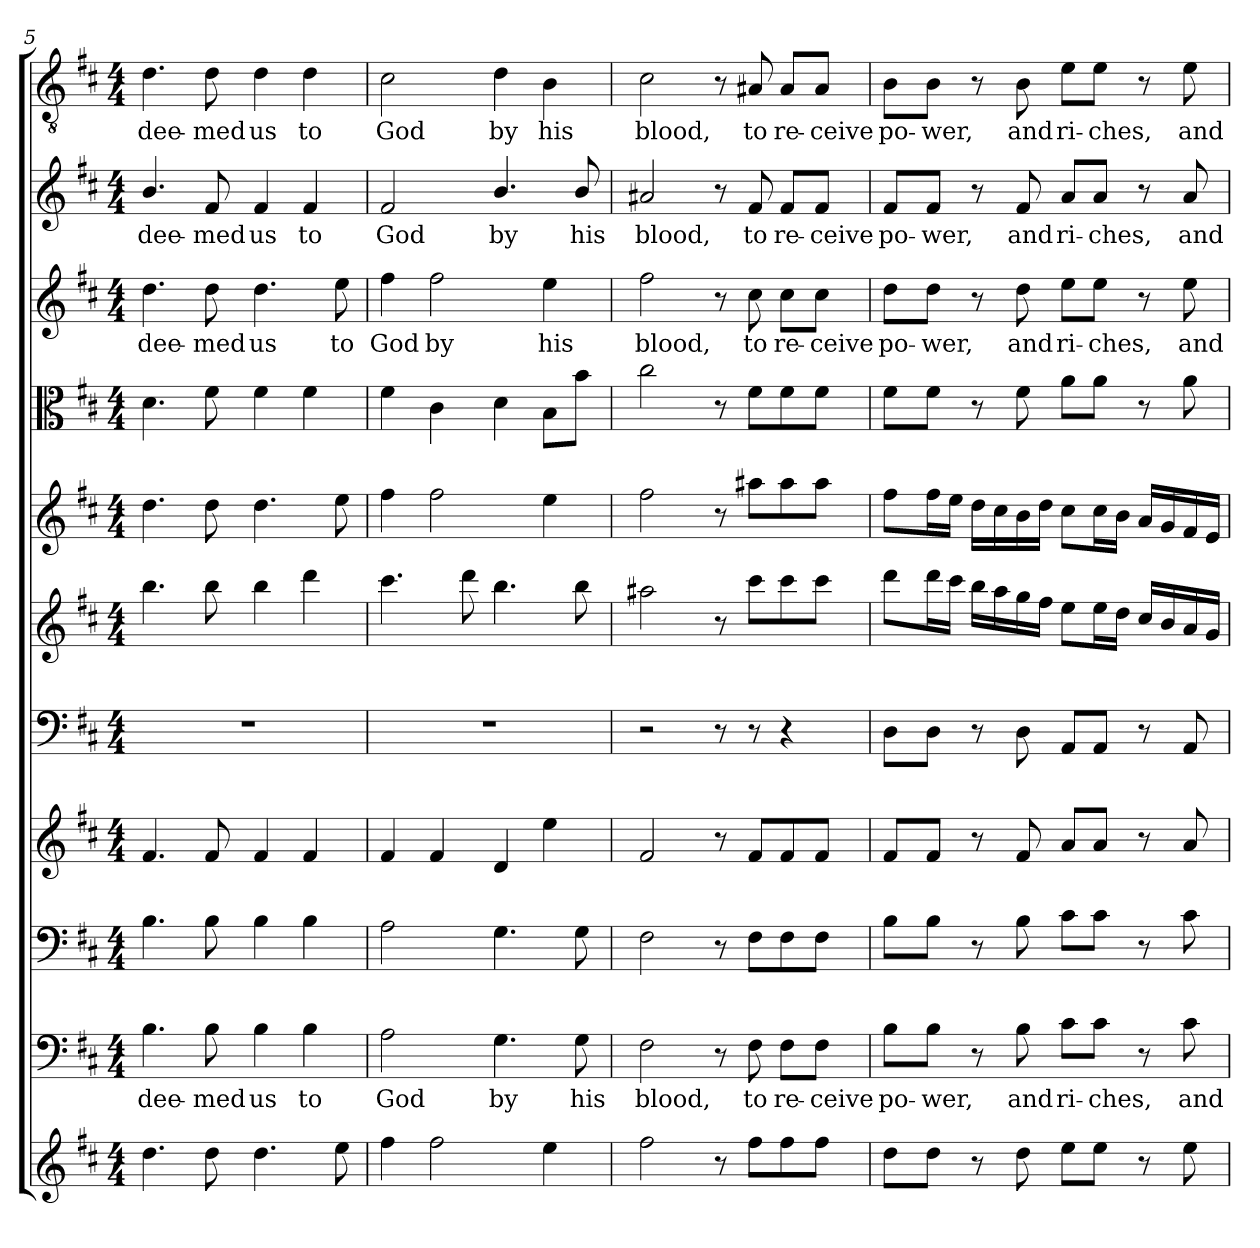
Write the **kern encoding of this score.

**kern	**kern	**text	**kern	**kern	**kern	**kern	**kern	**kern	**kern	**text	**kern	**text	**kern	**text
*part11	*part10	*part10	*part9	*part8	*part7	*part6	*part5	*part4	*part3	*part3	*part2	*part2	*part1	*part1
*staff11	*staff10	*staff10	*staff9	*staff8	*staff7	*staff6	*staff5	*staff4	*staff3	*staff3	*staff2	*staff2	*staff1	*staff1
*clefG2	*clefF4	*	*clefF4	*clefG2	*clefF4	*clefG2	*clefG2	*clefC3	*clefG2	*	*clefG2	*	*clefGv2	*
*k[f#c#]	*k[f#c#]	*	*k[f#c#]	*k[f#c#]	*k[f#c#]	*k[f#c#]	*k[f#c#]	*k[f#c#]	*k[f#c#]	*	*k[f#c#]	*	*k[f#c#]	*
*D:	*D:	*	*D:	*D:	*D:	*D:	*D:	*D:	*D:	*	*D:	*	*D:	*
*M4/4	*M4/4	*	*M4/4	*M4/4	*M4/4	*M4/4	*M4/4	*M4/4	*M4/4	*	*M4/4	*	*M4/4	*
=5	=5	=5	=5	=5	=5	=5	=5	=5	=5	=5	=5	=5	=5	=5
4.dd\	4.B\	-dee-	4.B\	4.f#/	1r	4.bb\	4.dd\	4.d\	4.dd\	-dee-	4.b/	-dee-	4.d\	-dee-
8dd\	8B\	-med	8B\	8f#/	.	8bb\	8dd\	8f#\	8dd\	-med	8f#/	-med	8d\	-med
4.dd\	4B\	us	4B\	4f#/	.	4bb\	4.dd\	4f#\	4.dd\	us	4f#/	us	4d\	us
.	4B\	to	4B\	4f#/	.	4ddd\	.	4f#\	.	.	4f#/	to	4d\	to
8ee\	.	.	.	.	.	.	8ee\	.	8ee\	to	.	.	.	.
=6	=6	=6	=6	=6	=6	=6	=6	=6	=6	=6	=6	=6	=6	=6
4ff#\	2A\	God	2A\	4f#/	1r	4.ccc#\	4ff#\	4f#\	4ff#\	God	2f#/	God	2c#\	God
2ff#\	.	.	.	4f#/	.	.	2ff#\	4c#\	2ff#\	by	.	.	.	.
.	.	.	.	.	.	8ddd\	.	.	.	.	.	.	.	.
.	4.G\	by	4.G\	4d/	.	4.bb\	.	4d\	.	.	4.b/	by	4d\	by
4ee\	.	.	.	4ee\	.	.	4ee\	8B\L	4ee\	his	.	.	4B\	his
.	8G\	his	8G\	.	.	8bb\	.	8b\J	.	.	8b/	his	.	.
=7	=7	=7	=7	=7	=7	=7	=7	=7	=7	=7	=7	=7	=7	=7
2ff#\	2F#\	blood,	2F#\	2f#/	2r	2aa#X\	2ff#\	2cc#\	2ff#\	blood,	2a#X/	blood,	2c#\	blood,
8r	8r	.	8r	8r	8r	8r	8r	8r	8r	.	8r	.	8r	.
8ff#\L	8F#\	to	8F#\L	8f#/L	8r	8ccc#\L	8aa#X\L	8f#\L	8cc#\	to	8f#/	to	8A#X/	to
8ff#\	8F#\L	re-	8F#\	8f#/	4r	8ccc#\	8aa#\	8f#\	8cc#\L	re-	8f#/L	re-	8A#/L	re-
8ff#\J	8F#\J	-ceive	8F#\J	8f#/J	.	8ccc#\J	8aa#\J	8f#\J	8cc#\J	-ceive	8f#/J	-ceive	8A#/J	-ceive
=8	=8	=8	=8	=8	=8	=8	=8	=8	=8	=8	=8	=8	=8	=8
8dd\L	8B\L	po-	8B\L	8f#/L	8D\L	8ddd\L	8ff#\L	8f#\L	8dd\L	po-	8f#/L	po-	8B\L	po-
8dd\J	8B\J	-wer,	8B\J	8f#/J	8D\J	16ddd\L	16ff#\L	8f#\J	8dd\J	-wer,	8f#/J	-wer,	8B\J	-wer,
.	.	.	.	.	.	16ccc#\JJ	16ee\JJ	.	.	.	.	.	.	.
8r	8r	.	8r	8r	8r	16bb\LL	16dd\LL	8r	8r	.	8r	.	8r	.
.	.	.	.	.	.	16aa\	16cc#\	.	.	.	.	.	.	.
8dd\	8B\	and	8B\	8f#/	8D\	16gg\	16b\	8f#\	8dd\	and	8f#/	and	8B\	and
.	.	.	.	.	.	16ff#\JJ	16dd\JJ	.	.	.	.	.	.	.
8ee\L	8c#\L	ri-	8c#\L	8a/L	8AA/L	8ee\L	8cc#\L	8a\L	8ee\L	ri-	8a/L	ri-	8e\L	ri-
8ee\J	8c#\J	-ches,	8c#\J	8a/J	8AA/J	16ee\L	16cc#\L	8a\J	8ee\J	-ches,	8a/J	-ches,	8e\J	-ches,
.	.	.	.	.	.	16dd\JJ	16b\JJ	.	.	.	.	.	.	.
8r	8r	.	8r	8r	8r	16cc#/LL	16a/LL	8r	8r	.	8r	.	8r	.
.	.	.	.	.	.	16b/	16g/	.	.	.	.	.	.	.
8ee\	8c#\	and	8c#\	8a/	8AA/	16a/	16f#/	8a\	8ee\	and	8a/	and	8e\	and
.	.	.	.	.	.	16g/JJ	16e/JJ	.	.	.	.	.	.	.
=	=	=	=	=	=	=	=	=	=	=	=	=	=	=
*-	*-	*-	*-	*-	*-	*-	*-	*-	*-	*-	*-	*-	*-	*-
